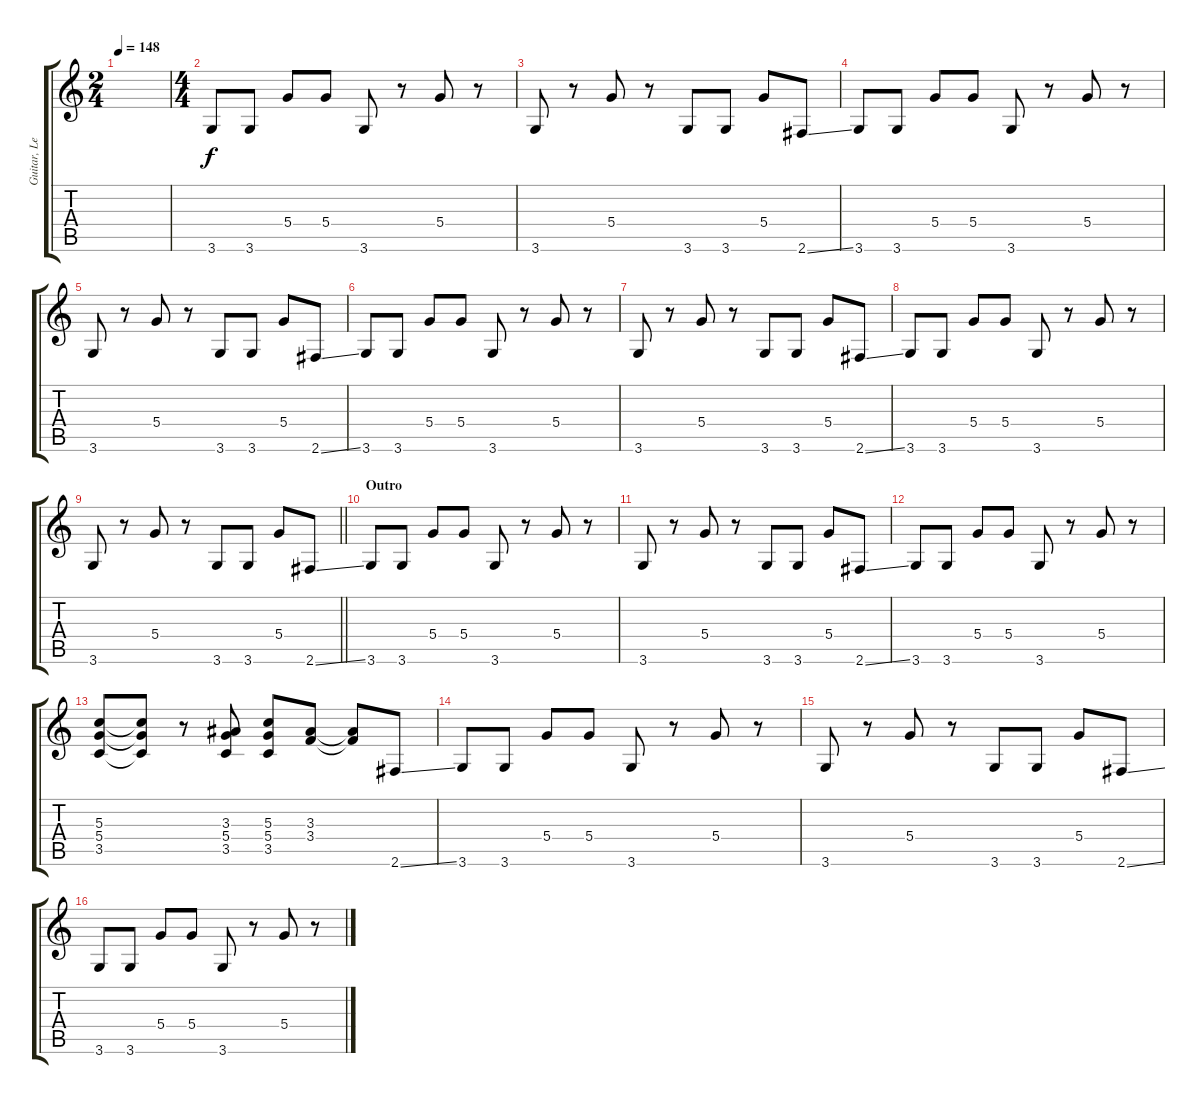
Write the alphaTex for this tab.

\track ("Guitar, Lead" "Guitar, Le") {instrument overdrivenguitar}
\staff {score tabs}
\tuning (E4 B3 G3 D3 A2 E2) {hide}
\ts (2 4)
\tempo 148
\clef g2
\ks c
|
\ts (4 4)
3.6.8 3.6.8 5.4.8 5.4.8 3.6.8 r.8 5.4.8 r.8 |
3.6.8 r.8 5.4.8 r.8 3.6.8 3.6.8 5.4.8 2.6{ss}.8 |
3.6.8 3.6.8 5.4.8 5.4.8 3.6.8 r.8 5.4.8 r.8 |
3.6.8 r.8 5.4.8 r.8 3.6.8 3.6.8 5.4.8 2.6{ss}.8 |
3.6.8 3.6.8 5.4.8 5.4.8 3.6.8 r.8 5.4.8 r.8 |
3.6.8 r.8 5.4.8 r.8 3.6.8 3.6.8 5.4.8 2.6{ss}.8 |
3.6.8 3.6.8 5.4.8 5.4.8 3.6.8 r.8 5.4.8 r.8 |
\barLineRight lightlight
3.6.8 r.8 5.4.8 r.8 3.6.8 3.6.8 5.4.8 2.6{ss}.8 |
\section ("" "Outro")
3.6.8 3.6.8 5.4.8 5.4.8 3.6.8 r.8 5.4.8 r.8 |
3.6.8 r.8 5.4.8 r.8 3.6.8 3.6.8 5.4.8 2.6{ss}.8 |
3.6.8 3.6.8 5.4.8 5.4.8 3.6.8 r.8 5.4.8 r.8 |
(5.3 5.4 3.5).8 (5.3{t} 5.4{t} 3.5{t}).8 r.8 (3.3 5.4 3.5).8 (5.3 5.4 3.5).8 (3.3 3.4).8 (3.3{t} 3.4{t}).8 2.6{ss}.8 |
3.6.8 3.6.8 5.4.8 5.4.8 3.6.8 r.8 5.4.8 r.8 |
3.6.8 r.8 5.4.8 r.8 3.6.8 3.6.8 5.4.8 2.6{ss}.8 |
3.6.8 3.6.8 5.4.8 5.4.8 3.6.8 r.8 5.4.8 r.8
